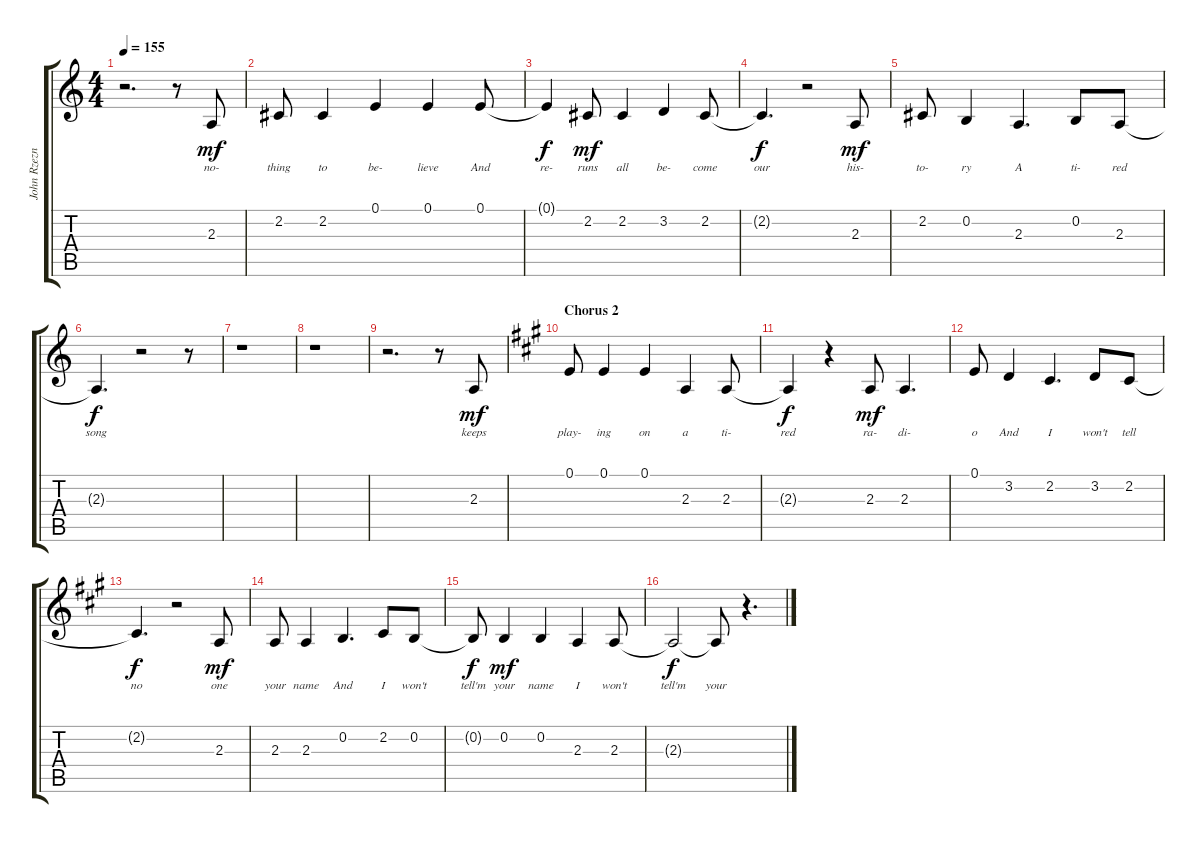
\track ("John Rzeznik - Voice" "John Rzezn") {instrument tenorsax}
\staff {score tabs}
\tuning (E4 B3 G3 D3 A2 E2) {hide}
\ts (4 4)
\tempo 155
\clef g2
\ks c
r.2{d dy f} r.8 2.3.8{lyrics (0 "no-") lyrics (1 "") lyrics (2 "") lyrics (3 "") lyrics (4 "") dy mf} |
2.2.8{lyrics (0 "thing") lyrics (1 "") lyrics (2 "") lyrics (3 "") lyrics (4 "")} 2.2.4{lyrics (0 "to") lyrics (1 "") lyrics (2 "") lyrics (3 "") lyrics (4 "")} 0.1.4{lyrics (0 "be-") lyrics (1 "") lyrics (2 "") lyrics (3 "") lyrics (4 "")} 0.1.4{lyrics (0 "lieve") lyrics (1 "") lyrics (2 "") lyrics (3 "") lyrics (4 "")} 0.1.8{lyrics (0 "And") lyrics (1 "") lyrics (2 "") lyrics (3 "") lyrics (4 "")} |
0.1{t}.4{lyrics (0 "re-") lyrics (1 "") lyrics (2 "") lyrics (3 "") lyrics (4 "") dy f} 2.2.8{lyrics (0 "runs") lyrics (1 "") lyrics (2 "") lyrics (3 "") lyrics (4 "") dy mf} 2.2.4{lyrics (0 "all") lyrics (1 "") lyrics (2 "") lyrics (3 "") lyrics (4 "")} 3.2.4{lyrics (0 "be-") lyrics (1 "") lyrics (2 "") lyrics (3 "") lyrics (4 "")} 2.2.8{lyrics (0 "come") lyrics (1 "") lyrics (2 "") lyrics (3 "") lyrics (4 "")} |
2.2{t}.4{d lyrics (0 "our") lyrics (1 "") lyrics (2 "") lyrics (3 "") lyrics (4 "") dy f} r.2 2.3.8{lyrics (0 "his-") lyrics (1 "") lyrics (2 "") lyrics (3 "") lyrics (4 "") dy mf} |
2.2.8{lyrics (0 "to-") lyrics (1 "") lyrics (2 "") lyrics (3 "") lyrics (4 "")} 0.2.4{lyrics (0 "ry") lyrics (1 "") lyrics (2 "") lyrics (3 "") lyrics (4 "")} 2.3.4{d lyrics (0 "A") lyrics (1 "") lyrics (2 "") lyrics (3 "") lyrics (4 "")} 0.2.8{lyrics (0 "ti-") lyrics (1 "") lyrics (2 "") lyrics (3 "") lyrics (4 "")} 2.3.8{lyrics (0 "red") lyrics (1 "") lyrics (2 "") lyrics (3 "") lyrics (4 "")} |
2.3{t}.4{d lyrics (0 "song") lyrics (1 "") lyrics (2 "") lyrics (3 "") lyrics (4 "") dy f} r.2 r.8 |
r.1 |
r.1 |
r.2{d} r.8 2.3.8{lyrics (0 "keeps") lyrics (1 "") lyrics (2 "") lyrics (3 "") lyrics (4 "") dy mf} |
\section ("" "Chorus 2")
\ks a
0.1.8{lyrics (0 "play-") lyrics (1 "") lyrics (2 "") lyrics (3 "") lyrics (4 "")} 0.1.4{lyrics (0 "ing") lyrics (1 "") lyrics (2 "") lyrics (3 "") lyrics (4 "")} 0.1.4{lyrics (0 "on") lyrics (1 "") lyrics (2 "") lyrics (3 "") lyrics (4 "")} 2.3.4{lyrics (0 "a") lyrics (1 "") lyrics (2 "") lyrics (3 "") lyrics (4 "")} 2.3.8{lyrics (0 "ti-") lyrics (1 "") lyrics (2 "") lyrics (3 "") lyrics (4 "")} |
2.3{t}.4{lyrics (0 "red") lyrics (1 "") lyrics (2 "") lyrics (3 "") lyrics (4 "") dy f} r.4 2.3.8{lyrics (0 "ra-") lyrics (1 "") lyrics (2 "") lyrics (3 "") lyrics (4 "") dy mf} 2.3.4{d lyrics (0 "di-") lyrics (1 "") lyrics (2 "") lyrics (3 "") lyrics (4 "")} |
0.1.8{lyrics (0 "o") lyrics (1 "") lyrics (2 "") lyrics (3 "") lyrics (4 "")} 3.2.4{lyrics (0 "And") lyrics (1 "") lyrics (2 "") lyrics (3 "") lyrics (4 "")} 2.2.4{d lyrics (0 "I") lyrics (1 "") lyrics (2 "") lyrics (3 "") lyrics (4 "")} 3.2.8{lyrics (0 "won't") lyrics (1 "") lyrics (2 "") lyrics (3 "") lyrics (4 "")} 2.2.8{lyrics (0 "tell") lyrics (1 "") lyrics (2 "") lyrics (3 "") lyrics (4 "")} |
2.2{t}.4{d lyrics (0 "no") lyrics (1 "") lyrics (2 "") lyrics (3 "") lyrics (4 "") dy f} r.2 2.3.8{lyrics (0 "one") lyrics (1 "") lyrics (2 "") lyrics (3 "") lyrics (4 "") dy mf} |
2.3.8{lyrics (0 "your") lyrics (1 "") lyrics (2 "") lyrics (3 "") lyrics (4 "")} 2.3.4{lyrics (0 "name") lyrics (1 "") lyrics (2 "") lyrics (3 "") lyrics (4 "")} 0.2.4{d lyrics (0 "And") lyrics (1 "") lyrics (2 "") lyrics (3 "") lyrics (4 "")} 2.2.8{lyrics (0 "I") lyrics (1 "") lyrics (2 "") lyrics (3 "") lyrics (4 "")} 0.2.8{lyrics (0 "won't") lyrics (1 "") lyrics (2 "") lyrics (3 "") lyrics (4 "")} |
0.2{t}.8{lyrics (0 "tell'm") lyrics (1 "") lyrics (2 "") lyrics (3 "") lyrics (4 "") dy f} 0.2.4{lyrics (0 "your") lyrics (1 "") lyrics (2 "") lyrics (3 "") lyrics (4 "") dy mf} 0.2.4{lyrics (0 "name") lyrics (1 "") lyrics (2 "") lyrics (3 "") lyrics (4 "")} 2.3.4{lyrics (0 "I") lyrics (1 "") lyrics (2 "") lyrics (3 "") lyrics (4 "")} 2.3.8{lyrics (0 "won't") lyrics (1 "") lyrics (2 "") lyrics (3 "") lyrics (4 "")} |
2.3{t}.2{lyrics (0 "tell'm") lyrics (1 "") lyrics (2 "") lyrics (3 "") lyrics (4 "") dy f} 2.3{t}.8{lyrics (0 "your") lyrics (1 "") lyrics (2 "") lyrics (3 "") lyrics (4 "")} r.4{d}
